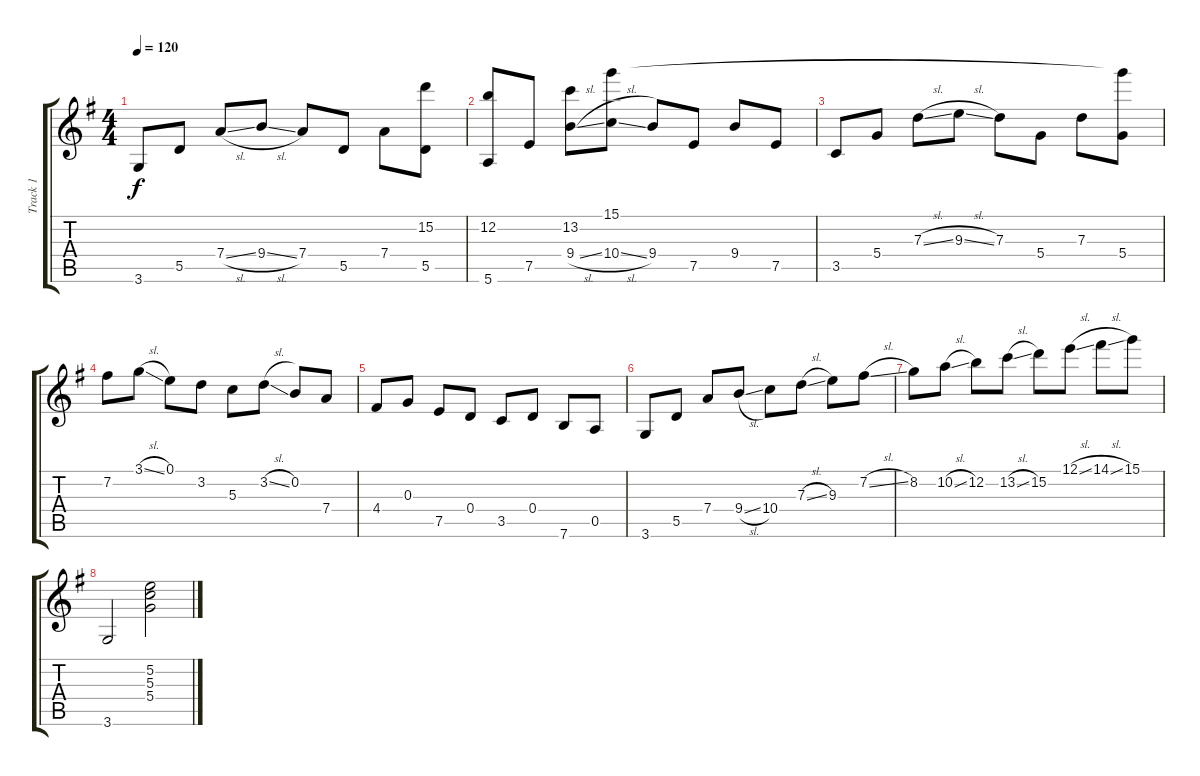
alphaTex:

\track ("Track 1" "Track 1") {instrument acousticguitarsteel}
\staff {score tabs}
\tuning (E4 B3 G3 D3 A2 E2) {hide}
\ts (4 4)
\tempo 120
\clef g2
\ks g
3.6.8{dy f} 5.5.8 7.4{sl}.8 9.4{sl}.8 7.4.8 5.5.8 7.4.8 (15.2{t} 5.5).8 |
(12.2 5.6).8 7.5.8 (13.2 9.4{sl}).8 (15.1 10.4{sl}).8 9.4.8 7.5.8 9.4.8 7.5.8 |
3.5.8 5.4.8 7.3{sl}.8 9.3{sl}.8 7.3.8 5.4.8 7.3.8 (15.1{t} 5.4).8 |
7.2.8 3.1{sl}.8 0.1.8 3.2.8 5.3.8 3.2{sl}.8 0.2.8 7.4.8 |
4.4.8 0.3.8 7.5.8 0.4.8 3.5.8 0.4.8 7.6.8 0.5.8 |
3.6.8 5.5.8 7.4.8 9.4{sl}.8 10.4.8 7.3{sl}.8 9.3.8 7.2{sl}.8 |
8.2.8 10.2{sl}.8 12.2.8 13.2{sl}.8 15.2.8 12.1{sl}.8 14.1{sl}.8 15.1.8 |
3.6.2 (5.2 5.3 5.4).2
